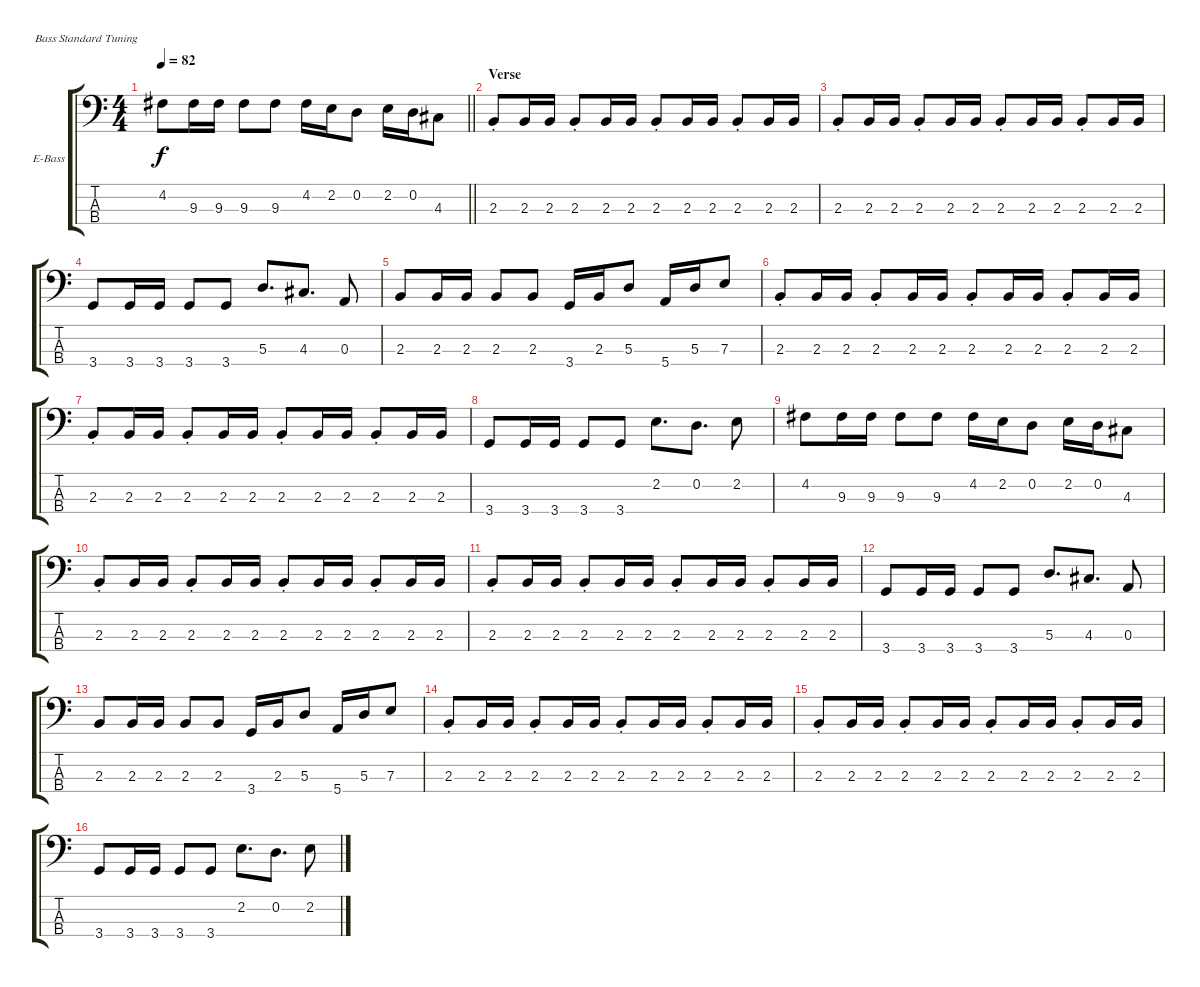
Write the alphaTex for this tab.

\bracketExtendMode groupsimilarinstruments
\firstSystemTrackNameOrientation horizontal
\otherSystemsTrackNameOrientation horizontal
\track ("Dubinin" "E-Bass") {instrument electricbassfinger}
\staff {score tabs}
\tuning (G2 D2 A1 E1)
\ts (4 4)
\tempo 82
\clef f4
\barLineRight lightlight
\ks c
4.2.8{dy f} 9.3.16 9.3.16 9.3.8 9.3.8 4.2.16 2.2.16 0.2.8 2.2.16 0.2.16 4.3.8 |
\section ("" "Verse")
2.3{st}.8 2.3.16 2.3.16 2.3{st}.8 2.3.16 2.3.16 2.3{st}.8 2.3.16 2.3.16 2.3{st}.8 2.3.16 2.3.16 |
2.3{st}.8 2.3.16 2.3.16 2.3{st}.8 2.3.16 2.3.16 2.3{st}.8 2.3.16 2.3.16 2.3{st}.8 2.3.16 2.3.16 |
3.4.8 3.4.16 3.4.16 3.4.8 3.4.8 5.3.8{d} 4.3.8{d} 0.3.8 |
2.3.8 2.3.16 2.3.16 2.3.8 2.3.8 3.4.16 2.3.16 5.3.8 5.4.16 5.3.16 7.3.8 |
2.3{st}.8 2.3.16 2.3.16 2.3{st}.8 2.3.16 2.3.16 2.3{st}.8 2.3.16 2.3.16 2.3{st}.8 2.3.16 2.3.16 |
2.3{st}.8 2.3.16 2.3.16 2.3{st}.8 2.3.16 2.3.16 2.3{st}.8 2.3.16 2.3.16 2.3{st}.8 2.3.16 2.3.16 |
3.4.8 3.4.16 3.4.16 3.4.8 3.4.8 2.2.8{d} 0.2.8{d} 2.2.8 |
4.2.8 9.3.16 9.3.16 9.3.8 9.3.8 4.2.16 2.2.16 0.2.8 2.2.16 0.2.16 4.3.8 |
2.3{st}.8 2.3.16 2.3.16 2.3{st}.8 2.3.16 2.3.16 2.3{st}.8 2.3.16 2.3.16 2.3{st}.8 2.3.16 2.3.16 |
2.3{st}.8 2.3.16 2.3.16 2.3{st}.8 2.3.16 2.3.16 2.3{st}.8 2.3.16 2.3.16 2.3{st}.8 2.3.16 2.3.16 |
3.4.8 3.4.16 3.4.16 3.4.8 3.4.8 5.3.8{d} 4.3.8{d} 0.3.8 |
2.3.8 2.3.16 2.3.16 2.3.8 2.3.8 3.4.16 2.3.16 5.3.8 5.4.16 5.3.16 7.3.8 |
2.3{st}.8 2.3.16 2.3.16 2.3{st}.8 2.3.16 2.3.16 2.3{st}.8 2.3.16 2.3.16 2.3{st}.8 2.3.16 2.3.16 |
2.3{st}.8 2.3.16 2.3.16 2.3{st}.8 2.3.16 2.3.16 2.3{st}.8 2.3.16 2.3.16 2.3{st}.8 2.3.16 2.3.16 |
3.4.8 3.4.16 3.4.16 3.4.8 3.4.8 2.2.8{d} 0.2.8{d} 2.2.8
